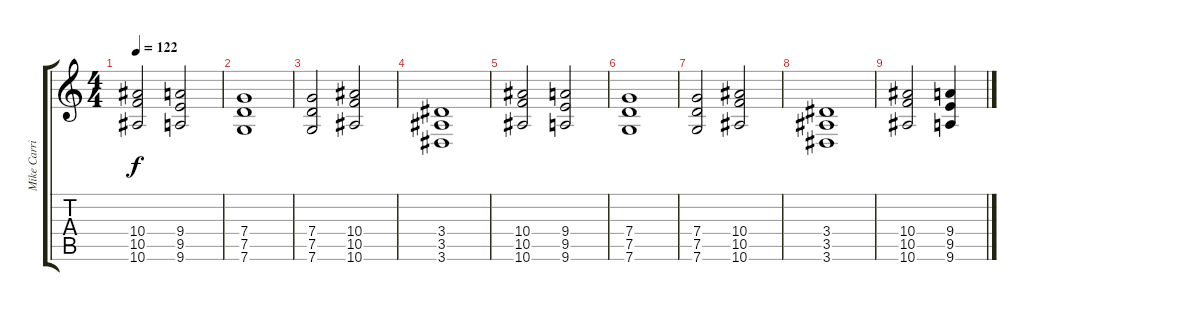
\track ("Mike Carrigan" "Mike Carri") {instrument overdrivenguitar}
\staff {score tabs}
\tuning (D4 A3 F3 C3 G2 C2) {hide}
\ts (4 4)
\tempo 122
\clef g2
\ks c
(10.4 10.5 10.6).2{dy f} (9.4 9.5 9.6).2 |
(7.4 7.5 7.6).1 |
(7.4 7.5 7.6).2 (10.4 10.5 10.6).2 |
(3.4 3.5 3.6).1 |
(10.4 10.5 10.6).2 (9.4 9.5 9.6).2 |
(7.4 7.5 7.6).1 |
(7.4 7.5 7.6).2 (10.4 10.5 10.6).2 |
(3.4 3.5 3.6).1 |
(10.4 10.5 10.6).2 (9.4 9.5 9.6).4
